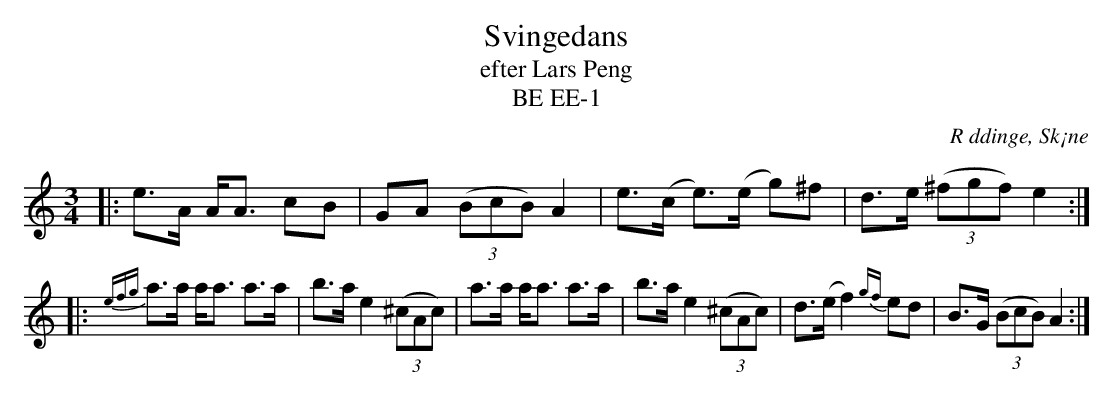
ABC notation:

X:1
T:Svingedans
T:efter Lars Peng
T:BE EE-1
O:R ddinge, Sk¡ne
M:3/4
L:1/8
Q:108
K:C
|: e>A A<A cB | GA ((3BcB) A2 | e>(c e)>(e g)^f | d>e ((3^fgf) e2 :|
|: {efg}a>a a<a a>a | b>a e2 ((3^cAc) | a>a a<a a>a | b>a e2 ((3^cAc) | d>(e f2) {gf}ed | B>G ((3BcB) A2 :|
